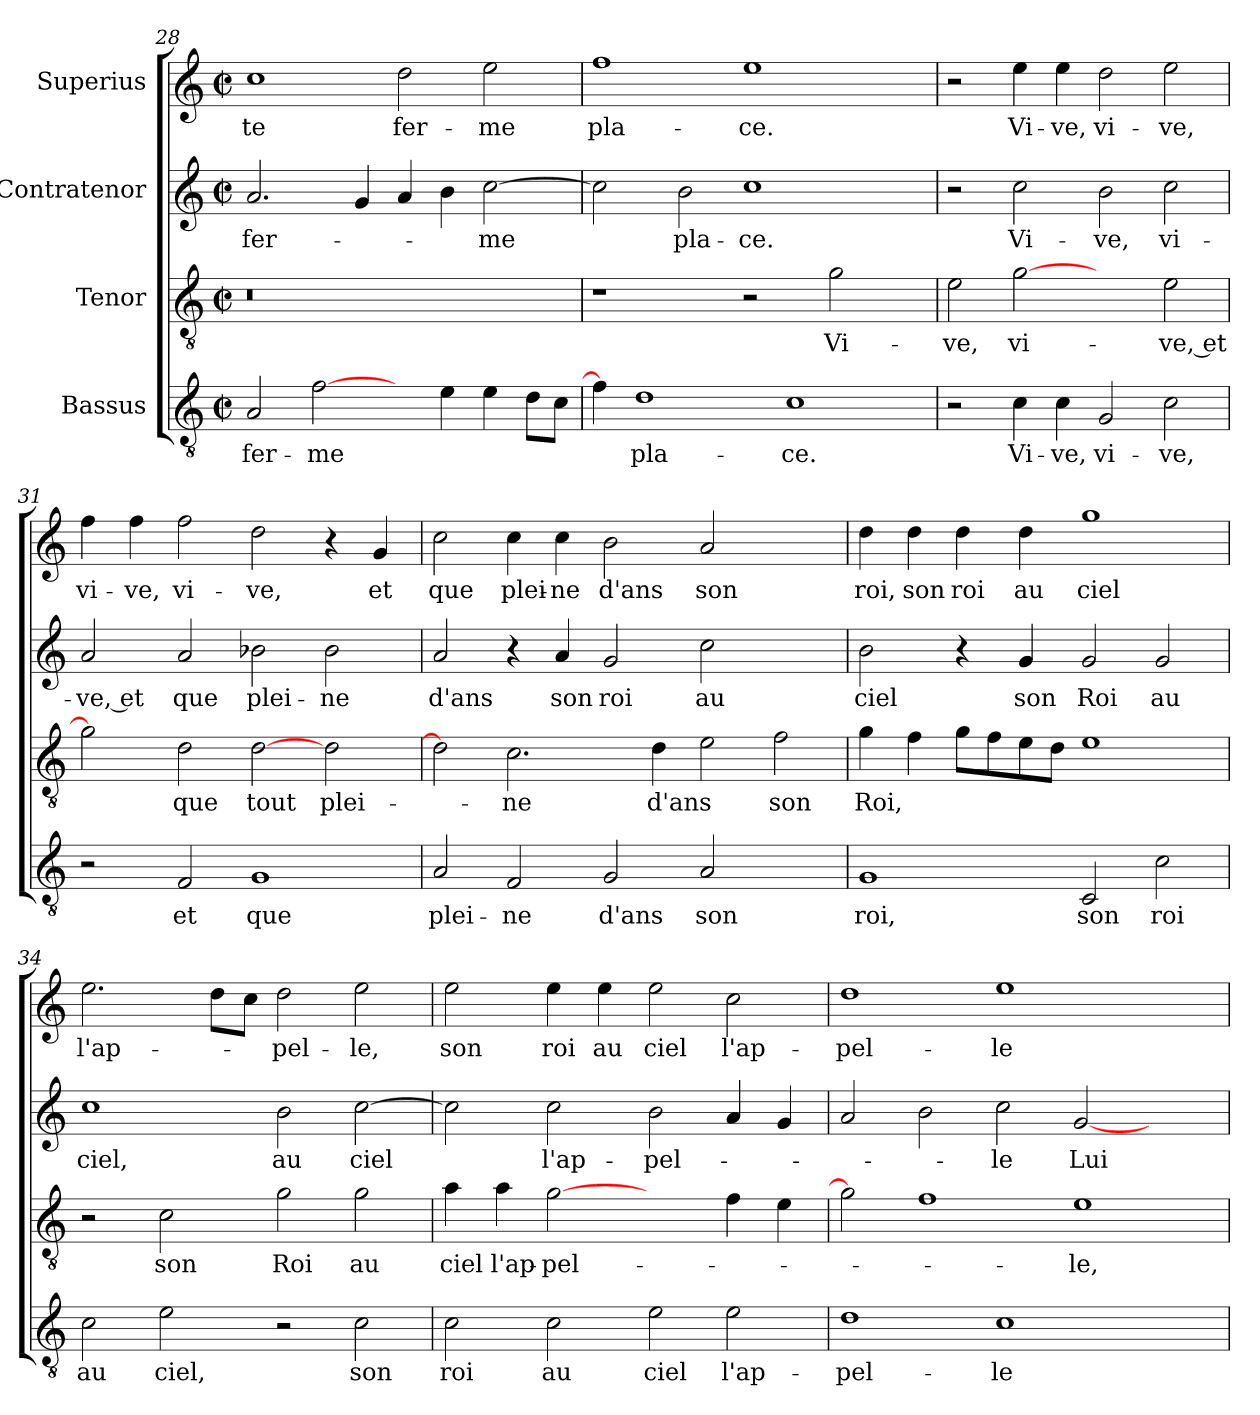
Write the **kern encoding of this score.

**kern	**text	**kern	**text	**kern	**text	**kern	**text
*part4	*part4	*part3	*part3	*part2	*part2	*part1	*part1
*staff4	*staff4	*staff3	*staff3	*staff2	*staff2	*staff1	*staff1
*I"Bassus	*	*I"Tenor	*	*I"Contratenor	*	*I"Superius	*
*clefGv2	*	*clefGv2	*	*clefG2	*	*clefG2	*
*k[]	*	*k[]	*	*k[]	*	*k[]	*
*C:	*	*C:	*	*C:	*	*C:	*
*M2/2	*	*M2/2	*	*M2/2	*	*M2/2	*
*met(c|)	*	*met(c|)	*	*met(c|)	*	*met(c|)	*
=28	=28	=28	=28	=28	=28	=28	=28
!	!	!LO:N:vis=0	!	!	!	!	!
2A/	fer-	1r	.	2.a/	fer-	1cc\	-te
[2f\	-me	.	.	.	.	.	.
.	.	.	.	4g/	.	.	.
4ryy	.	1ryy	.	4a/	.	2dd\	fer-
4e\	.	.	.	4b\	.	.	.
4e\	.	.	.	[2cc\	-me	2ee\	-me
8d\L	.	.	.	.	.	.	.
8c\J	.	.	.	.	.	.	.
=29	=29	=29	=29	=29	=29	=29	=29
4f\]	.	1r	.	2cc\]	.	1ff\	pla-
1d\	pla-	.	.	.	.	.	.
.	.	.	.	2b\	pla-	.	.
.	.	2r	.	1cc\	-ce.	1ee\	-ce.
1c\	-ce.	.	.	.	.	.	.
.	.	2g\	Vi-	.	.	.	.
.	.	4ryy	.	4ryy	.	4ryy	.
!!LO:LB:g=z
=30	=30	=30	=30	=30	=30	=30	=30
2r	.	2e\	-ve,	2r	.	2r	.
4c\	Vi-	[2g\	vi-	2cc\	Vi-	4ee\	Vi-
4c\	-ve,	.	.	.	.	4ee\	-ve,
2G/	vi-	2ryy	.	2b\	-ve,	2dd\	vi-
2c\	-ve,	2e\	-ve, et	2cc\	vi-	2ee\	-ve,
=31	=31	=31	=31	=31	=31	=31	=31
2r	.	2g\]	.	2a/	-ve, et	4ff\	vi-
.	.	.	.	.	.	4ff\	-ve,
2F/	et	2d\	que	2a/	que	2ff\	vi-
1G/	que	[2d\	tout	2b-X\	plei-	2dd\	-ve,
.	.	2d\	plei-	2b-\	-ne	4r	.
.	.	.	.	.	.	4g/	et
=32	=32	=32	=32	=32	=32	=32	=32
2A/	plei-	2d\]	.	2a/	d'ans	2cc\	que
2F/	-ne	2.c\	-ne	4r	.	4cc\	plei-
.	.	.	.	4a/	son	4cc\	-ne
2G/	d'ans	.	.	2g/	roi	2b\	d'ans
.	.	4d\	d'ans	.	.	.	.
2A/	son	2e\	.	2cc\	au	2a/	son
2ryy	.	2f\	son	2ryy	.	2ryy	.
=33	=33	=33	=33	=33	=33	=33	=33
1G/	roi,	4g\	Roi,	2b\	ciel	4dd\	roi,
.	.	4f\	.	.	.	4dd\	son
.	.	8g\L	.	4r	.	4dd\	roi
.	.	8f\	.	.	.	.	.
.	.	8e\	.	4g/	son	4dd\	au
.	.	8d\J	.	.	.	.	.
2C/	son	1e\	.	2g/	Roi	1gg\	ciel
2c\	roi	.	.	2g/	au	.	.
=34	=34	=34	=34	=34	=34	=34	=34
2c\	au	2r	.	1cc\	ciel,	2.ee\	l'ap-
2e\	ciel,	2c\	son	.	.	.	.
.	.	.	.	.	.	8dd\L	.
.	.	.	.	.	.	8cc\J	.
2r	.	2g\	Roi	2b\	au	2dd\	-pel-
2c\	son	2g\	au	[2cc\	ciel	2ee\	-le,
!!LO:PB:g=z
=35	=35	=35	=35	=35	=35	=35	=35
2c\	roi	4a\	ciel	2cc\]	.	2ee\	son
.	.	4a\	l'ap-	.	.	.	.
2c\	au	[2g\	-pel-	2cc\	l'ap-	4ee\	roi
.	.	.	.	.	.	4ee\	au
2e\	ciel	2ryy	.	2b\	-pel-	2ee\	ciel
2e\	l'ap-	4f\	.	4a/	.	2cc\	l'ap-
.	.	4e\	.	4g/	.	.	.
=36	=36	=36	=36	=36	=36	=36	=36
1d\	-pel-	2g\]	.	2a/	.	1dd\	-pel-
.	.	1f\	.	2b\	.	.	.
1c\	-le	.	.	2cc\	-le	1ee\	-le
.	.	1e\	-le,	[2g/	Lui	.	.
2ryy	.	.	.	2ryy	.	2ryy	.
=	=	=	=	=	=	=	=
*-	*-	*-	*-	*-	*-	*-	*-
